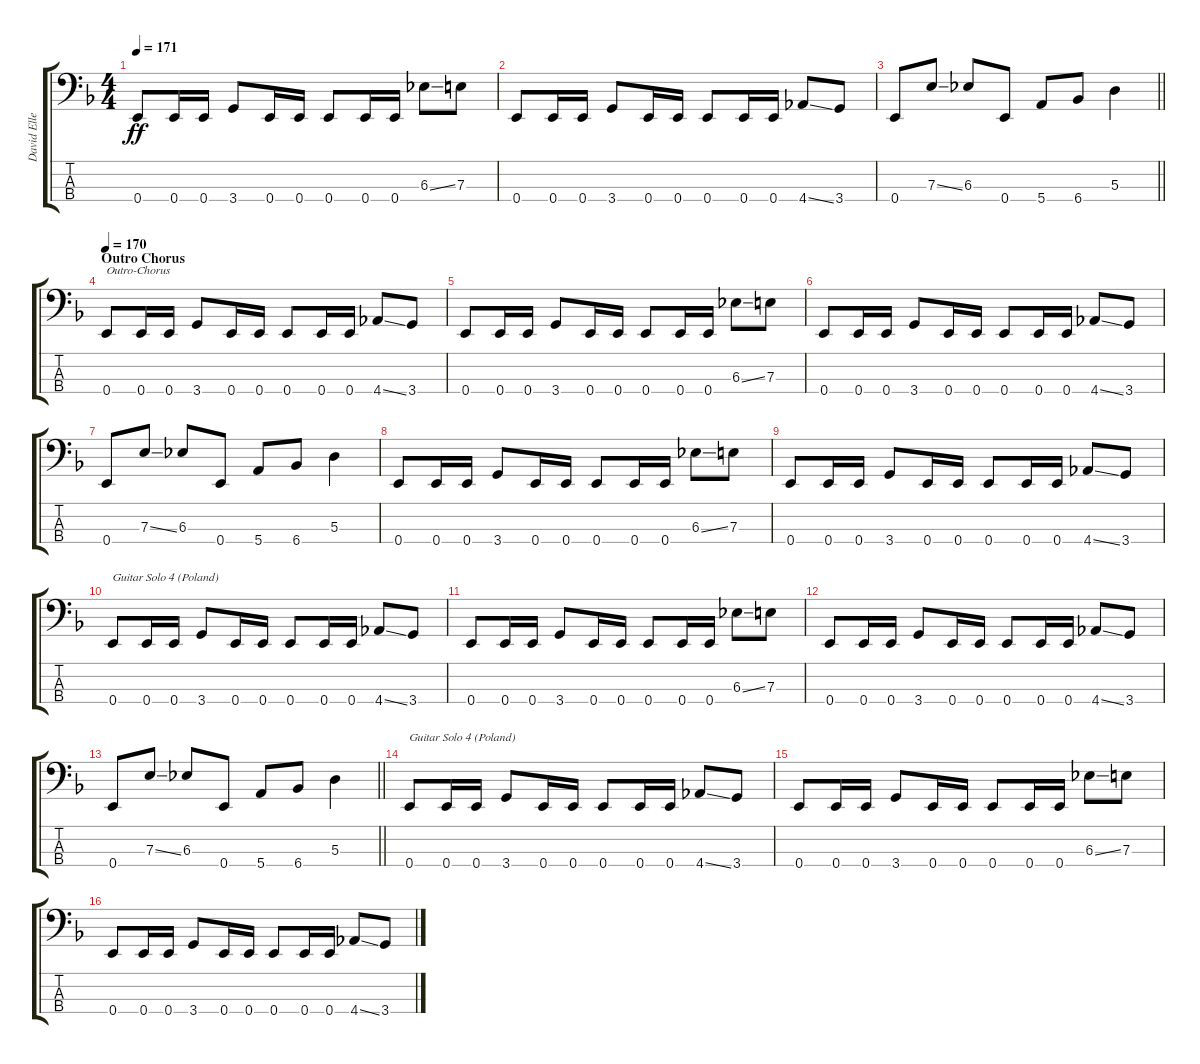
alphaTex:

\track ("David Ellefson" "David Elle") {instrument electricbasspick}
\staff {score tabs}
\tuning (G2 D2 A1 E1) {hide}
\ts (4 4)
\tempo 171
\clef f4
\ks f
0.4.8{dy ff} 0.4.16 0.4.16 3.4.8 0.4.16 0.4.16 0.4.8 0.4.16 0.4.16 6.3{ss}.8 7.3.8 |
0.4.8 0.4.16 0.4.16 3.4.8 0.4.16 0.4.16 0.4.8 0.4.16 0.4.16 4.4{ss}.8 3.4.8 |
\barLineRight lightlight
0.4.8 7.3{ss}.8 6.3.8 0.4.8 5.4.8 6.4.8 5.3.4 |
\section ("" "Outro Chorus")
\tempo 170
0.4.8{txt "Outro-Chorus"} 0.4.16 0.4.16 3.4.8 0.4.16 0.4.16 0.4.8 0.4.16 0.4.16 4.4{ss}.8 3.4.8 |
0.4.8 0.4.16 0.4.16 3.4.8 0.4.16 0.4.16 0.4.8 0.4.16 0.4.16 6.3{ss}.8 7.3.8 |
0.4.8 0.4.16 0.4.16 3.4.8 0.4.16 0.4.16 0.4.8 0.4.16 0.4.16 4.4{ss}.8 3.4.8 |
0.4.8 7.3{ss}.8 6.3.8 0.4.8 5.4.8 6.4.8 5.3.4 |
0.4.8 0.4.16 0.4.16 3.4.8 0.4.16 0.4.16 0.4.8 0.4.16 0.4.16 6.3{ss}.8 7.3.8 |
0.4.8 0.4.16 0.4.16 3.4.8 0.4.16 0.4.16 0.4.8 0.4.16 0.4.16 4.4{ss}.8 3.4.8 |
0.4.8{txt "Guitar Solo 4 (Poland)"} 0.4.16 0.4.16 3.4.8 0.4.16 0.4.16 0.4.8 0.4.16 0.4.16 4.4{ss}.8 3.4.8 |
0.4.8 0.4.16 0.4.16 3.4.8 0.4.16 0.4.16 0.4.8 0.4.16 0.4.16 6.3{ss}.8 7.3.8 |
0.4.8 0.4.16 0.4.16 3.4.8 0.4.16 0.4.16 0.4.8 0.4.16 0.4.16 4.4{ss}.8 3.4.8 |
\barLineRight lightlight
0.4.8 7.3{ss}.8 6.3.8 0.4.8 5.4.8 6.4.8 5.3.4 |
0.4.8{txt "Guitar Solo 4 (Poland)"} 0.4.16 0.4.16 3.4.8 0.4.16 0.4.16 0.4.8 0.4.16 0.4.16 4.4{ss}.8 3.4.8 |
0.4.8 0.4.16 0.4.16 3.4.8 0.4.16 0.4.16 0.4.8 0.4.16 0.4.16 6.3{ss}.8 7.3.8 |
0.4.8 0.4.16 0.4.16 3.4.8 0.4.16 0.4.16 0.4.8 0.4.16 0.4.16 4.4{ss}.8 3.4.8
